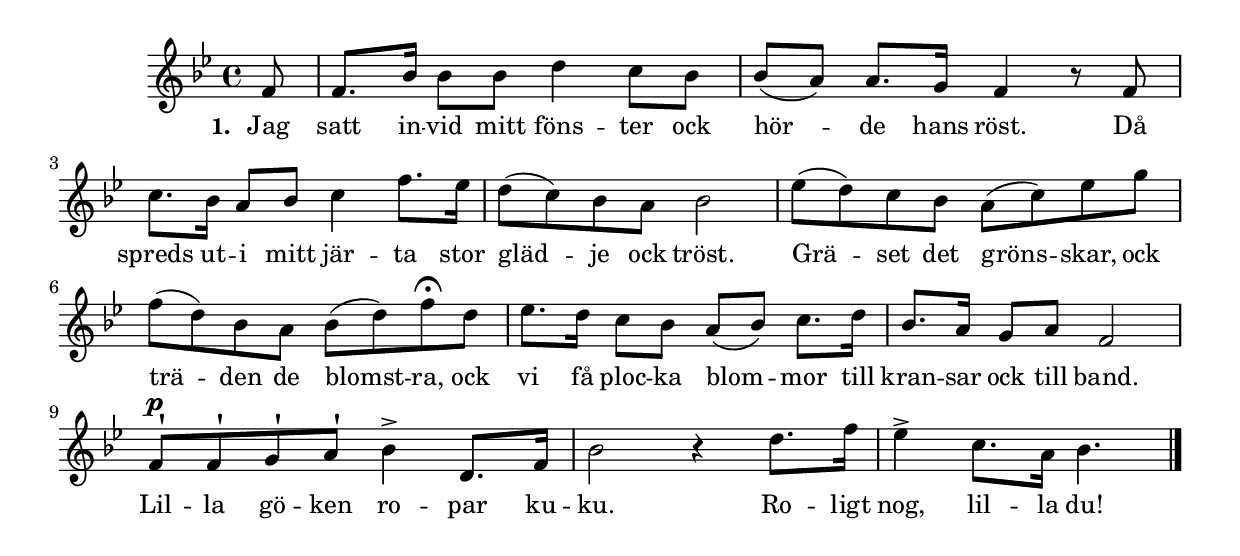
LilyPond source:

{
\time 4/4
\key bes \major
\partial 8

 f'8  | 
 f'8. bes'16 bes'8 bes' d''4 c''8 bes'  | 
 bes'-( a'-) a'8. g'16 f'4 r8 f'  | 
 c''8. bes'16 a'8 bes' c''4 f''8. ees''16  | 
 d''8-( c''-) bes' a' bes'2  | 
 ees''8-( d''-) c'' bes' a'-( c''-) ees'' g''  | 
 f''-( d''-) bes' a' bes'-( d''-)
 \once \override Script.padding = #0.7 f''-\fermata d''  | 
 ees''8. d''16 c''8 bes' a'-( bes'-) c''8. d''16  | 
 bes'8. a'16 g'8 a' f'2  | 
 f'8^!^\p f'^! g'^! a'^! bes'4-> d'8. f'16  | 
 bes'2 r4 d''8. f''16  | 
 ees''4-> c''8. a'16 bes'4. \bar "|."
 }
 \addlyrics {
     \set stanza = #"1. "
     Jag satt in -- vid mitt föns -- ter ock hör --  -- de hans röst. Då
     spreds ut -- i mitt jär -- ta stor gläd --  -- je ock tröst.
     Grä --  -- set det gröns --  -- skar, ock trä --  -- den de blomst --  -- ra, ock
     vi få ploc -- ka blom --  -- mor till kran -- sar ock till band.
     Lil -- la gö -- ken ro -- par ku -- ku. Ro -- ligt nog, lil -- la du!
}
